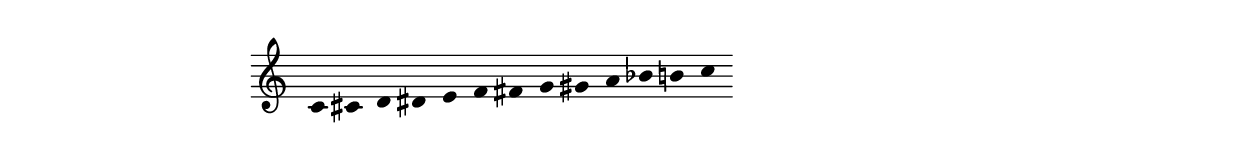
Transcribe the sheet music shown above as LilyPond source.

\version "2.18.2"
\include "../embed-prelude.ly"

\score {
  \new Staff {
    \clef treble
    \cadenzaOn
    \relative c' {
      \hide Stem
      c cis d dis e f fis g gis a bes b c
    }
  }
  \layout {
    \context {
      \Staff
      \remove Time_signature_engraver
    }
  }
}

